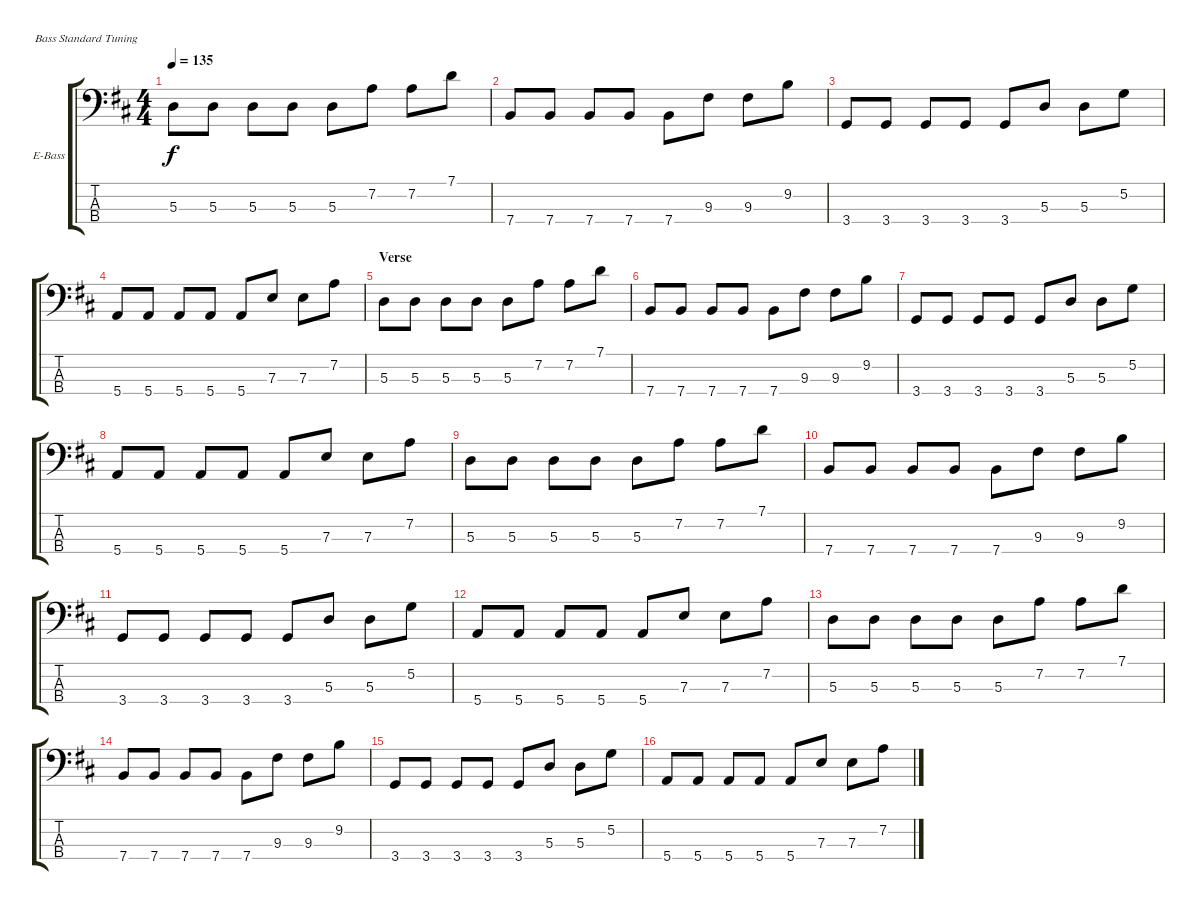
\defaultSystemsLayout 4
\bracketExtendMode groupsimilarinstruments
\firstSystemTrackNameOrientation horizontal
\otherSystemsTrackNameOrientation horizontal
\track ("Electric Bass" "E-Bass") {instrument electricbassfinger}
\staff {score tabs}
\tuning (G2 D2 A1 E1)
\ts (4 4)
\tempo 135
\clef f4
\scale
1.07818
\ks d
5.3.8{dy f} 5.3.8 5.3.8 5.3.8 5.3.8 7.2.8 7.2.8 7.1.8 |
\scale
0.960908 7.4.8 7.4.8 7.4.8 7.4.8 7.4.8 9.3.8 9.3.8 9.2.8 |
\scale
0.960908 3.4.8 3.4.8 3.4.8 3.4.8 3.4.8 5.3.8 5.3.8 5.2.8 |
\scale
1.07818 5.4.8 5.4.8 5.4.8 5.4.8 5.4.8 7.3.8 7.3.8 7.2.8 |
\section ("" "Verse")
\scale
0.960908 5.3.8 5.3.8 5.3.8 5.3.8 5.3.8 7.2.8 7.2.8 7.1.8 |
\scale
0.960908 7.4.8 7.4.8 7.4.8 7.4.8 7.4.8 9.3.8 9.3.8 9.2.8 |
\scale
1.07818 3.4.8 3.4.8 3.4.8 3.4.8 3.4.8 5.3.8 5.3.8 5.2.8 |
\scale
0.960908 5.4.8 5.4.8 5.4.8 5.4.8 5.4.8 7.3.8 7.3.8 7.2.8 |
\scale
0.960908 5.3.8 5.3.8 5.3.8 5.3.8 5.3.8 7.2.8 7.2.8 7.1.8 |
\scale
1.07818 7.4.8 7.4.8 7.4.8 7.4.8 7.4.8 9.3.8 9.3.8 9.2.8 |
\scale
0.960908 3.4.8 3.4.8 3.4.8 3.4.8 3.4.8 5.3.8 5.3.8 5.2.8 |
\scale
0.960908 5.4.8 5.4.8 5.4.8 5.4.8 5.4.8 7.3.8 7.3.8 7.2.8 |
\scale
1.07818 5.3.8 5.3.8 5.3.8 5.3.8 5.3.8 7.2.8 7.2.8 7.1.8 |
\scale
0.960908 7.4.8 7.4.8 7.4.8 7.4.8 7.4.8 9.3.8 9.3.8 9.2.8 |
\scale
0.960908 3.4.8 3.4.8 3.4.8 3.4.8 3.4.8 5.3.8 5.3.8 5.2.8 |
\scale
1.07818 5.4.8 5.4.8 5.4.8 5.4.8 5.4.8 7.3.8 7.3.8 7.2.8
